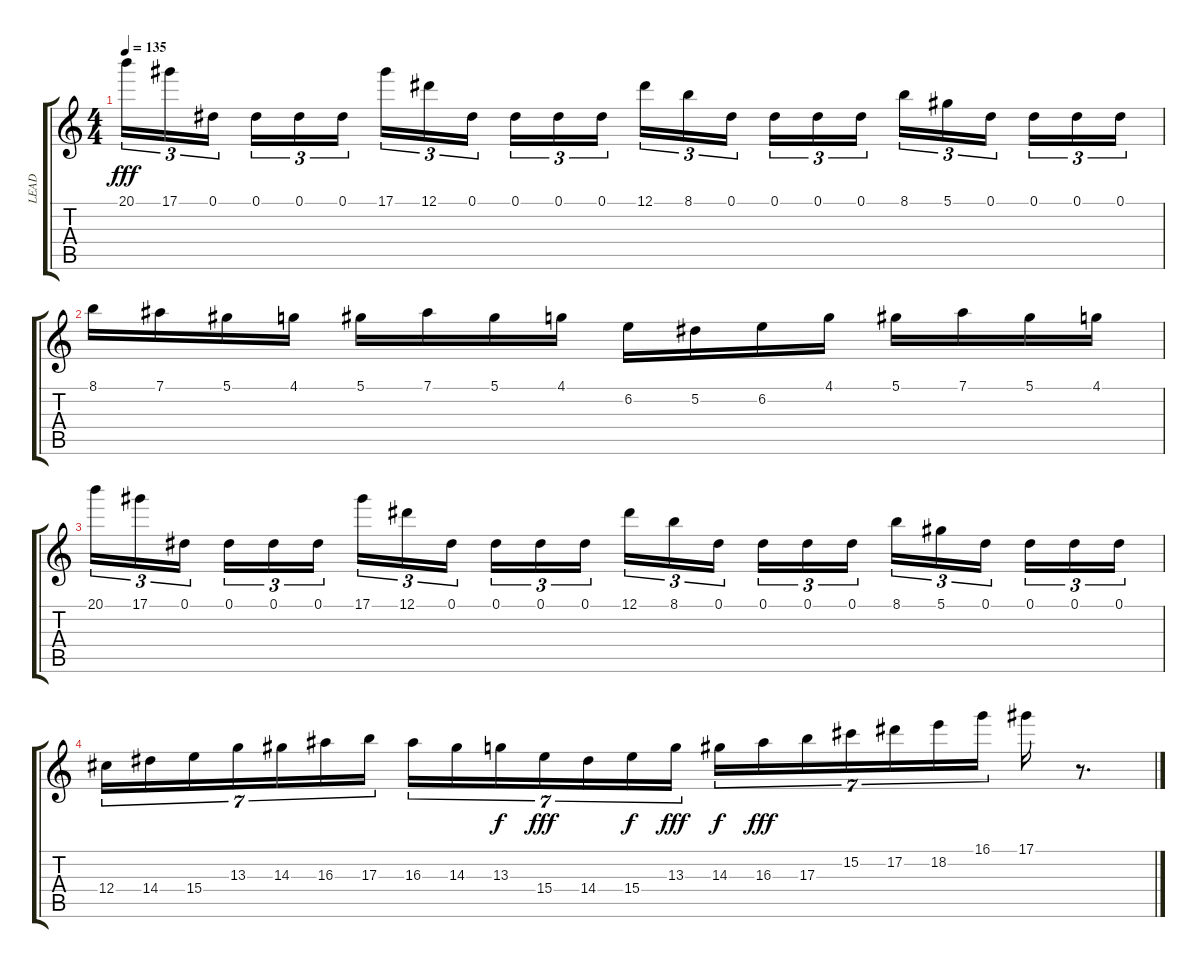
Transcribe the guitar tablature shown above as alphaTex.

\track ("LEAD" "LEAD") {instrument overdrivenguitar}
\staff {score tabs}
\tuning (Eb4 Bb3 Gb3 Db3 Ab2 Eb2) {hide}
\ts (4 4)
\tempo 135
\clef g2
\ks c
20.1.16{tu (3 2) dy fff} 17.1.16{tu (3 2)} 0.1.16{tu (3 2) beam splitsecondary} 0.1.16{tu (3 2)} 0.1.16{tu (3 2)} 0.1.16{tu (3 2)} 17.1.16{tu (3 2)} 12.1.16{tu (3 2)} 0.1.16{tu (3 2) beam splitsecondary} 0.1.16{tu (3 2)} 0.1.16{tu (3 2)} 0.1.16{tu (3 2)} 12.1.16{tu (3 2)} 8.1.16{tu (3 2)} 0.1.16{tu (3 2) beam splitsecondary} 0.1.16{tu (3 2)} 0.1.16{tu (3 2)} 0.1.16{tu (3 2)} 8.1.16{tu (3 2)} 5.1.16{tu (3 2)} 0.1.16{tu (3 2) beam splitsecondary} 0.1.16{tu (3 2)} 0.1.16{tu (3 2)} 0.1.16{tu (3 2)} |
8.1.16 7.1.16 5.1.16 4.1.16 5.1.16 7.1.16 5.1.16 4.1.16 6.2.16 5.2.16 6.2.16 4.1.16 5.1.16 7.1.16 5.1.16 4.1.16 |
20.1.16{tu (3 2)} 17.1.16{tu (3 2)} 0.1.16{tu (3 2) beam splitsecondary} 0.1.16{tu (3 2)} 0.1.16{tu (3 2)} 0.1.16{tu (3 2)} 17.1.16{tu (3 2)} 12.1.16{tu (3 2)} 0.1.16{tu (3 2) beam splitsecondary} 0.1.16{tu (3 2)} 0.1.16{tu (3 2)} 0.1.16{tu (3 2)} 12.1.16{tu (3 2)} 8.1.16{tu (3 2)} 0.1.16{tu (3 2) beam splitsecondary} 0.1.16{tu (3 2)} 0.1.16{tu (3 2)} 0.1.16{tu (3 2)} 8.1.16{tu (3 2)} 5.1.16{tu (3 2)} 0.1.16{tu (3 2) beam splitsecondary} 0.1.16{tu (3 2)} 0.1.16{tu (3 2)} 0.1.16{tu (3 2)} |
12.4.16{tu (7 4)} 14.4.16{tu (7 4)} 15.4.16{tu (7 4)} 13.3.16{tu (7 4)} 14.3.16{tu (7 4)} 16.3.16{tu (7 4)} 17.3.16{tu (7 4)} 16.3.16{tu (7 4)} 14.3.16{tu (7 4)} 13.3.16{tu (7 4) dy f} 15.4.16{tu (7 4) dy fff} 14.4.16{tu (7 4)} 15.4.16{tu (7 4) dy f} 13.3.16{tu (7 4) dy fff} 14.3.16{tu (7 4) dy f} 16.3.16{tu (7 4) dy fff} 17.3.16{tu (7 4)} 15.2.16{tu (7 4)} 17.2.16{tu (7 4)} 18.2.16{tu (7 4)} 16.1.16{tu (7 4)} 17.1.16 r.8{d}
